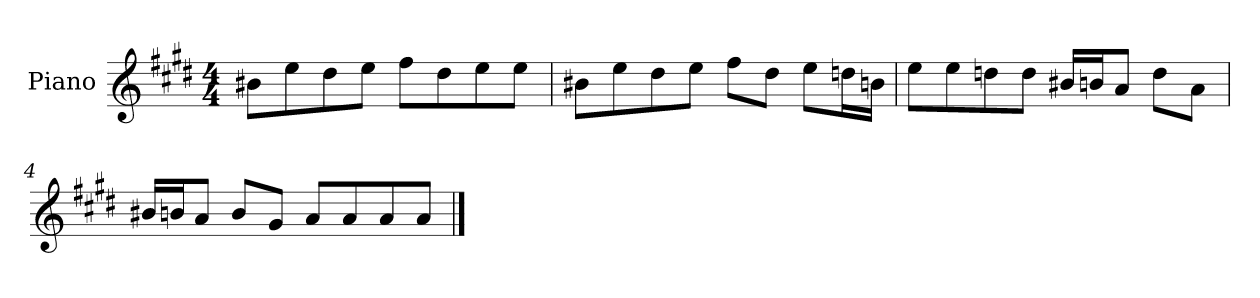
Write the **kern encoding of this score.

**kern
*part1
*staff1
*I"Piano
*I'P-no
*clefG2
*k[f#c#g#d#]
*M4/4
*MM90
=1
8b#X\L
8ee\
8dd#\
8ee\J
8ff#\L
8dd#\
8ee\
8ee\J
=2
8b#X\L
8ee\
8dd#\
8ee\J
8ff#\L
8dd#\J
8ee\L
16ddn\L
16bn\JJ
=3
8ee\L
8ee\
8ddn\
8dd\J
16b#X/LL
16bn/J
8a/J
8dd\L
8a\J
!!LO:LB:g=z
=4
16b#X/LL
16bn/J
8a/J
8b/L
8g#/J
8a/L
8a/
8a/
8a/J
==
*-
